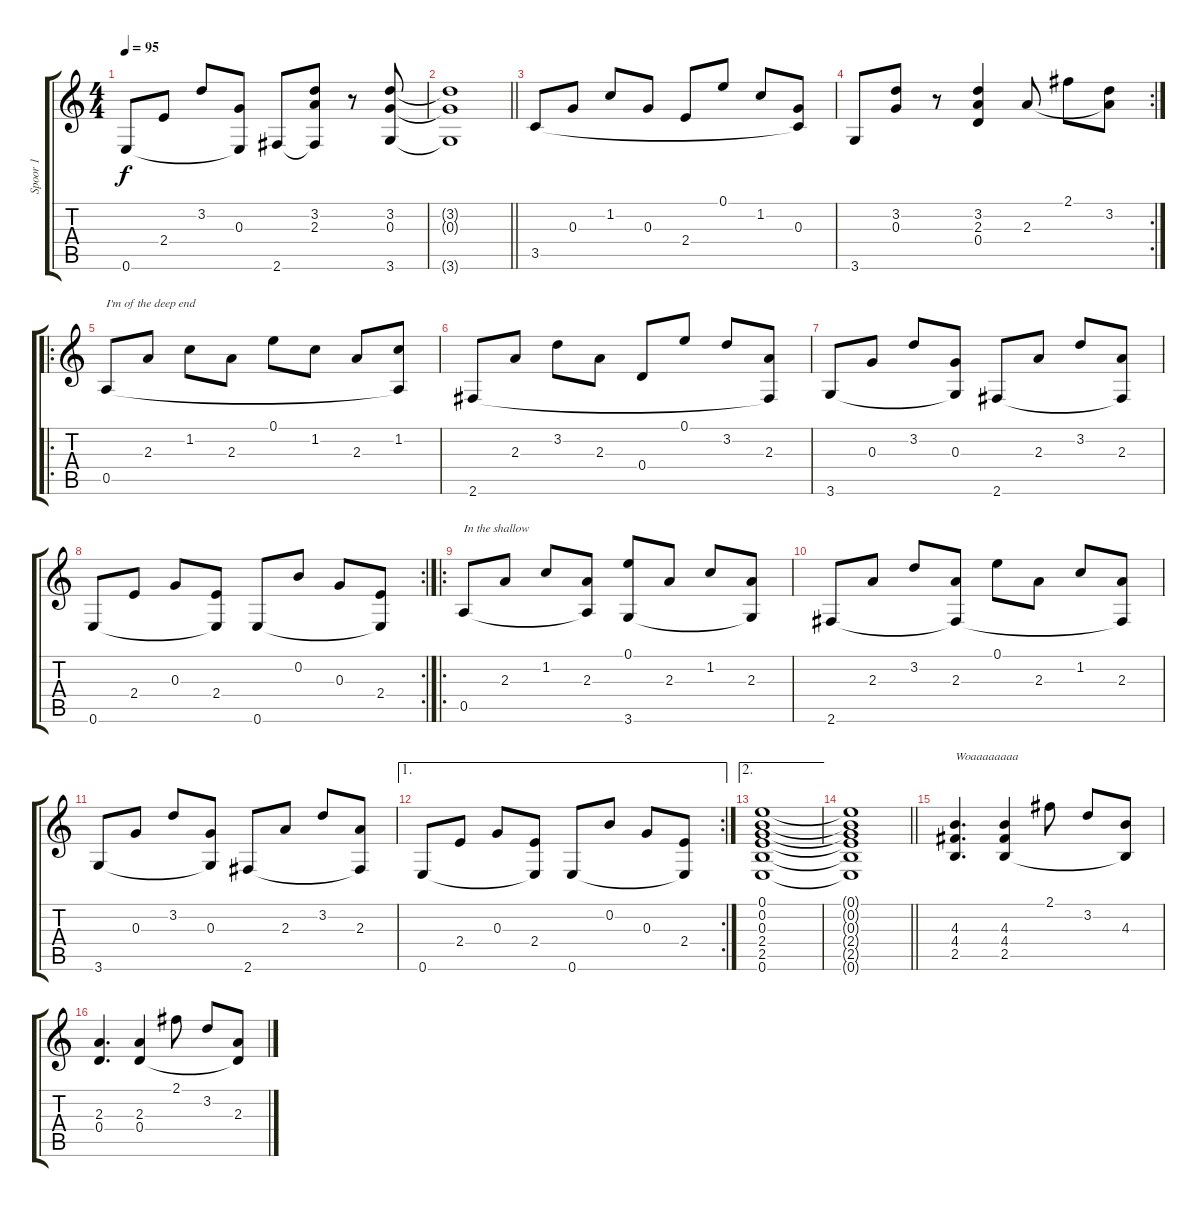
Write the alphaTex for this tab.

\track ("Spoor 1" "Spoor 1") {instrument acousticguitarsteel}
\staff {score tabs}
\tuning (E4 B3 G3 D3 A2 E2) {hide}
\ts (4 4)
\tempo 95
\clef g2
\ks c
0.6.8{dy f} 2.4.8 3.2.8 (0.3 0.6{t}).8 2.6.8 (3.2 2.3 2.6{t}).8 r.8 (3.2 0.3 3.6).8 |
\barLineRight lightlight
(3.2{t} 0.3{t} 3.6{t}).1 |
3.5.8 0.3.8 1.2.8 0.3.8 2.4.8 0.1.8 1.2.8 (0.3 3.5{t}).8 |
\rc 2
3.6.8 (3.2 0.3).8 r.8 (3.2 2.3 0.4).4 2.3.8 2.1.8 (3.2 2.3{t}).8 |
\ro
0.5.8{txt "I'm of the deep end"} 2.3.8 1.2.8 2.3.8 0.1.8 1.2.8 2.3.8 (1.2 0.5{t}).8 |
2.6.8 2.3.8 3.2.8 2.3.8 0.4.8 0.1.8 3.2.8 (2.3 2.6{t}).8 |
3.6.8 0.3.8 3.2.8 (0.3 3.6{t}).8 2.6.8 2.3.8 3.2.8 (2.3 2.6{t}).8 |
\rc 2
0.6.8 2.4.8 0.3.8 (2.4 0.6{t}).8 0.6.8 0.2.8 0.3.8 (2.4 0.6{t}).8 |
\ro
0.5.8{txt "In the shallow"} 2.3.8 1.2.8 (2.3 0.5{t}).8 (0.1 3.6).8 2.3.8 1.2.8 (2.3 3.6{t}).8 |
2.6.8 2.3.8 3.2.8 (2.3 2.6{t}).8 0.1.8 2.3.8 1.2.8 (2.3 2.6{t}).8 |
3.6.8 0.3.8 3.2.8 (0.3 3.6{t}).8 2.6.8 2.3.8 3.2.8 (2.3 2.6{t}).8 |
\ae 1
\rc 2
0.6.8 2.4.8 0.3.8 (2.4 0.6{t}).8 0.6.8 0.2.8 0.3.8 (2.4 0.6{t}).8 |
\ae 2
(0.1 0.2 0.3 2.4 2.5 0.6).1 |
\barLineRight lightlight
(0.1{t} 0.2{t} 0.3{t} 2.4{t} 2.5{t} 0.6{t}).1 |
(4.3 4.4 2.5).4{d txt "Woaaaaaaaa"} (4.3 4.4 2.5).4 2.1.8 3.2.8 (4.3 2.5{t}).8 |
(2.3 0.4).4{d} (2.3 0.4).4 2.1.8 3.2.8 (2.3 0.4{t}).8
